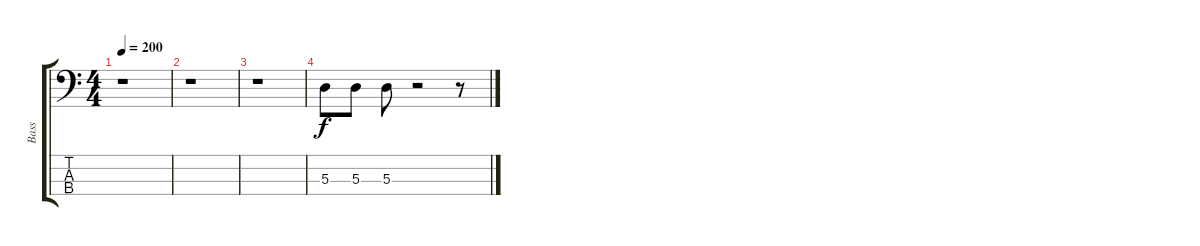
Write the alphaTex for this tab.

\track ("Bass" "Bass") {instrument acousticbass}
\staff {score tabs}
\tuning (G2 D2 A1 E1) {hide}
\ts (4 4)
\tempo 200
\clef f4
\ks c
r.1{dy f} |
r.1 |
r.1 |
5.3.8 5.3.8 5.3.8 r.2 r.8
